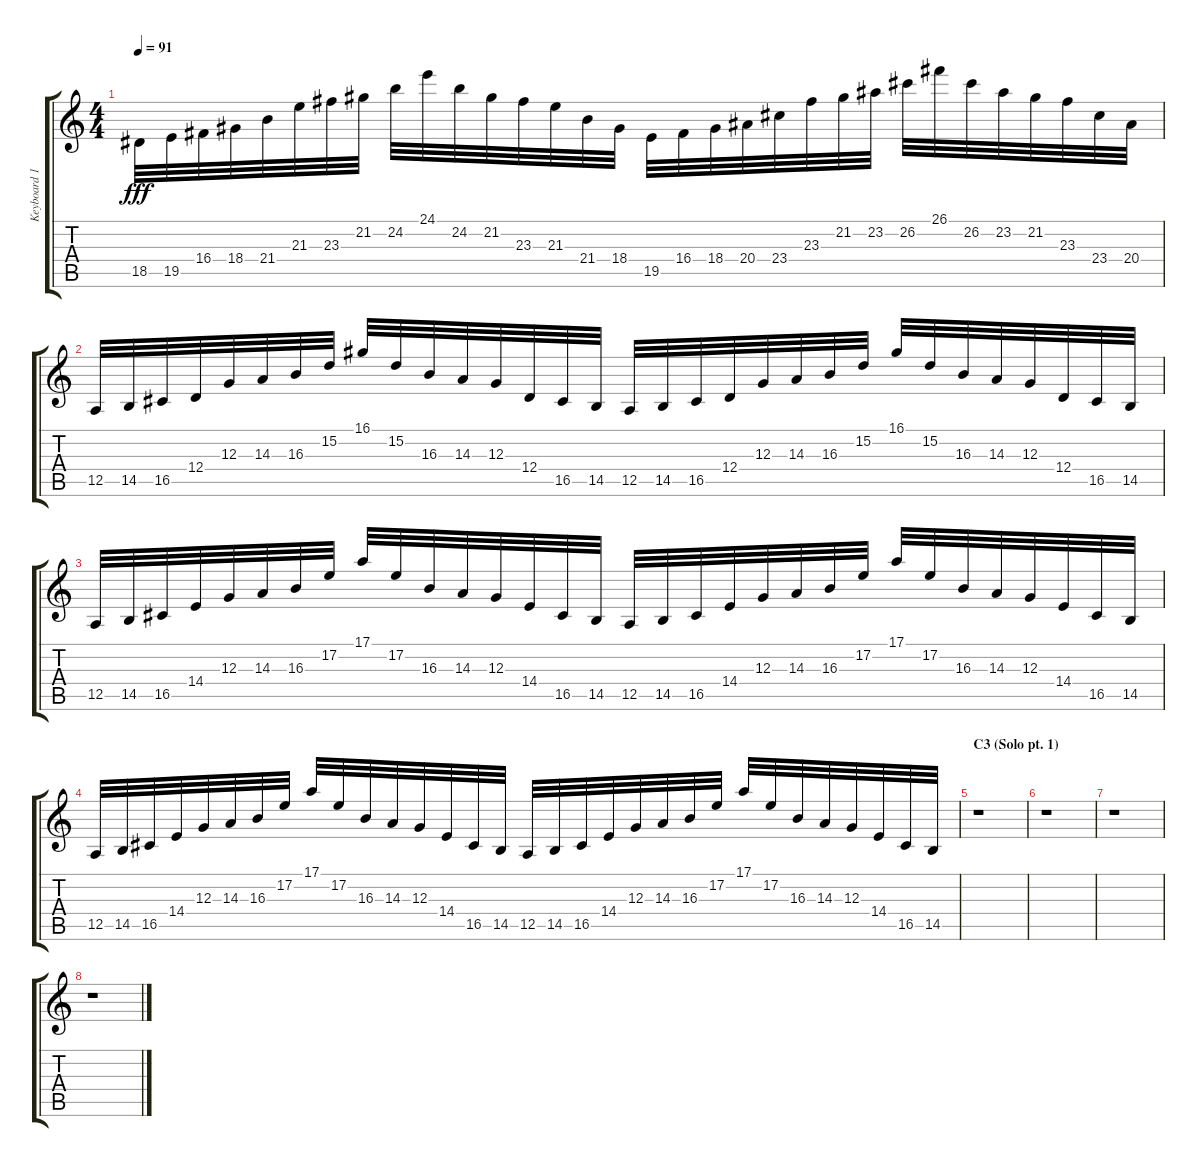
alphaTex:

\track ("Keyboard 1" "Keyboard 1") {instrument orchestralharp}
\staff {score tabs}
\tuning (E4 B3 G3 D3 A2 E2) {hide}
\ts (4 4)
\tempo 91
\clef g2
\ks c
18.5.32{dy fff} 19.5.32 16.4.32 18.4.32 21.4.32 21.3.32 23.3.32 21.2.32 24.2.32 24.1.32 24.2.32 21.2.32 23.3.32 21.3.32 21.4.32 18.4.32 19.5.32 16.4.32 18.4.32 20.4.32 23.4.32 23.3.32 21.2.32 23.2.32 26.2.32 26.1.32 26.2.32 23.2.32 21.2.32 23.3.32 23.4.32 20.4.32 |
12.5.32 14.5.32 16.5.32 12.4.32 12.3.32 14.3.32 16.3.32 15.2.32 16.1.32 15.2.32 16.3.32 14.3.32 12.3.32 12.4.32 16.5.32 14.5.32 12.5.32 14.5.32 16.5.32 12.4.32 12.3.32 14.3.32 16.3.32 15.2.32 16.1.32 15.2.32 16.3.32 14.3.32 12.3.32 12.4.32 16.5.32 14.5.32 |
12.5.32 14.5.32 16.5.32 14.4.32 12.3.32 14.3.32 16.3.32 17.2.32 17.1.32 17.2.32 16.3.32 14.3.32 12.3.32 14.4.32 16.5.32 14.5.32 12.5.32 14.5.32 16.5.32 14.4.32 12.3.32 14.3.32 16.3.32 17.2.32 17.1.32 17.2.32 16.3.32 14.3.32 12.3.32 14.4.32 16.5.32 14.5.32 |
12.5.32 14.5.32 16.5.32 14.4.32 12.3.32 14.3.32 16.3.32 17.2.32 17.1.32 17.2.32 16.3.32 14.3.32 12.3.32 14.4.32 16.5.32 14.5.32 12.5.32 14.5.32 16.5.32 14.4.32 12.3.32 14.3.32 16.3.32 17.2.32 17.1.32 17.2.32 16.3.32 14.3.32 12.3.32 14.4.32 16.5.32 14.5.32 |
\section ("" "C3 (Solo pt. 1)")
r.1 |
r.1 |
r.1 |
r.1
